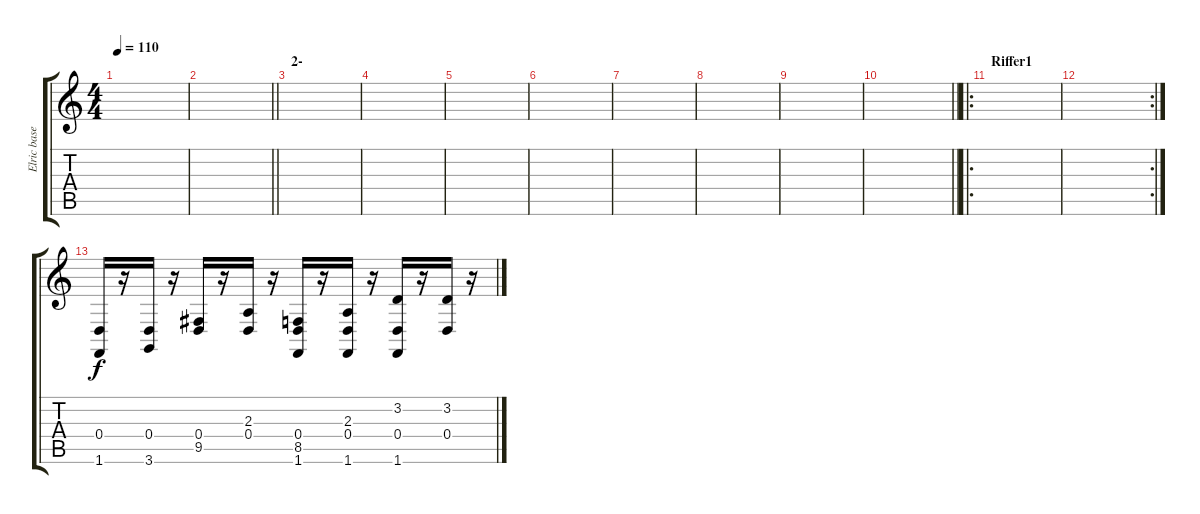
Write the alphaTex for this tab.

\track ("Elric bases" "Elric base") {instrument recorder}
\staff {score tabs}
\tuning (E4 B3 G3 D3 A2 E2) {hide}
\ts (4 4)
\tempo 110
\clef g2
\ks c
|
\barLineRight lightlight
|
\section ("" "2-")
|
|
|
|
|
|
|
\barLineRight lightlight
|
\ro
\section ("" "Riffer1")
|
\rc 2
|
(0.4 1.6).16 r.16 (0.4 3.6).16 r.16 (0.4 9.5).16 r.16 (2.3 0.4).16 r.16 (0.4 8.5 1.6).16 r.16 (2.3 0.4 1.6).16 r.16 (3.2 0.4 1.6).16 r.16 (3.2 0.4).16 r.16
